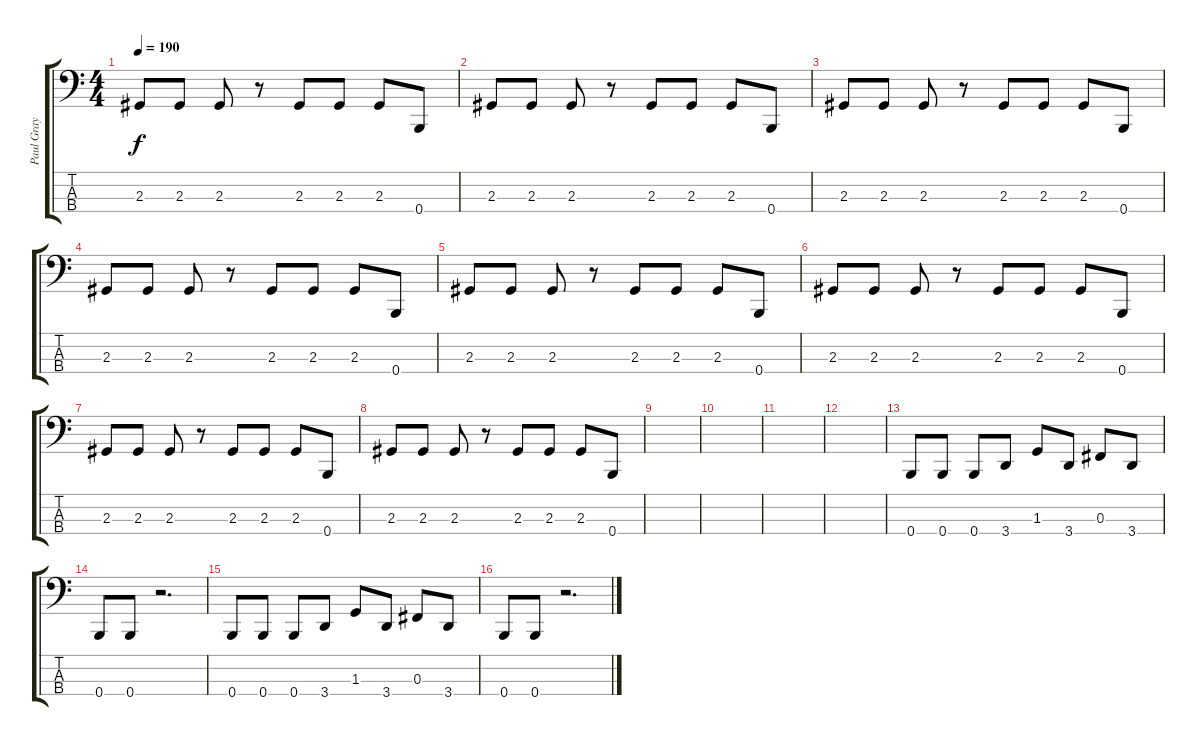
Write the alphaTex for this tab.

\track ("Paul Gray" "Paul Gray") {instrument electricbasspick}
\staff {score tabs}
\tuning (E2 B1 Gb1 B0) {hide}
\ts (4 4)
\tempo 190
\clef f4
\ks c
2.3.8{dy f} 2.3.8 2.3.8 r.8 2.3.8 2.3.8 2.3.8 0.4.8 |
2.3.8 2.3.8 2.3.8 r.8 2.3.8 2.3.8 2.3.8 0.4.8 |
2.3.8 2.3.8 2.3.8 r.8 2.3.8 2.3.8 2.3.8 0.4.8 |
2.3.8 2.3.8 2.3.8 r.8 2.3.8 2.3.8 2.3.8 0.4.8 |
2.3.8 2.3.8 2.3.8 r.8 2.3.8 2.3.8 2.3.8 0.4.8 |
2.3.8 2.3.8 2.3.8 r.8 2.3.8 2.3.8 2.3.8 0.4.8 |
2.3.8 2.3.8 2.3.8 r.8 2.3.8 2.3.8 2.3.8 0.4.8 |
2.3.8 2.3.8 2.3.8 r.8 2.3.8 2.3.8 2.3.8 0.4.8 |
|
|
|
|
0.4.8 0.4.8 0.4.8 3.4.8 1.3.8 3.4.8 0.3.8 3.4.8 |
0.4.8 0.4.8 r.2{d} |
0.4.8 0.4.8 0.4.8 3.4.8 1.3.8 3.4.8 0.3.8 3.4.8 |
0.4.8 0.4.8 r.2{d}
